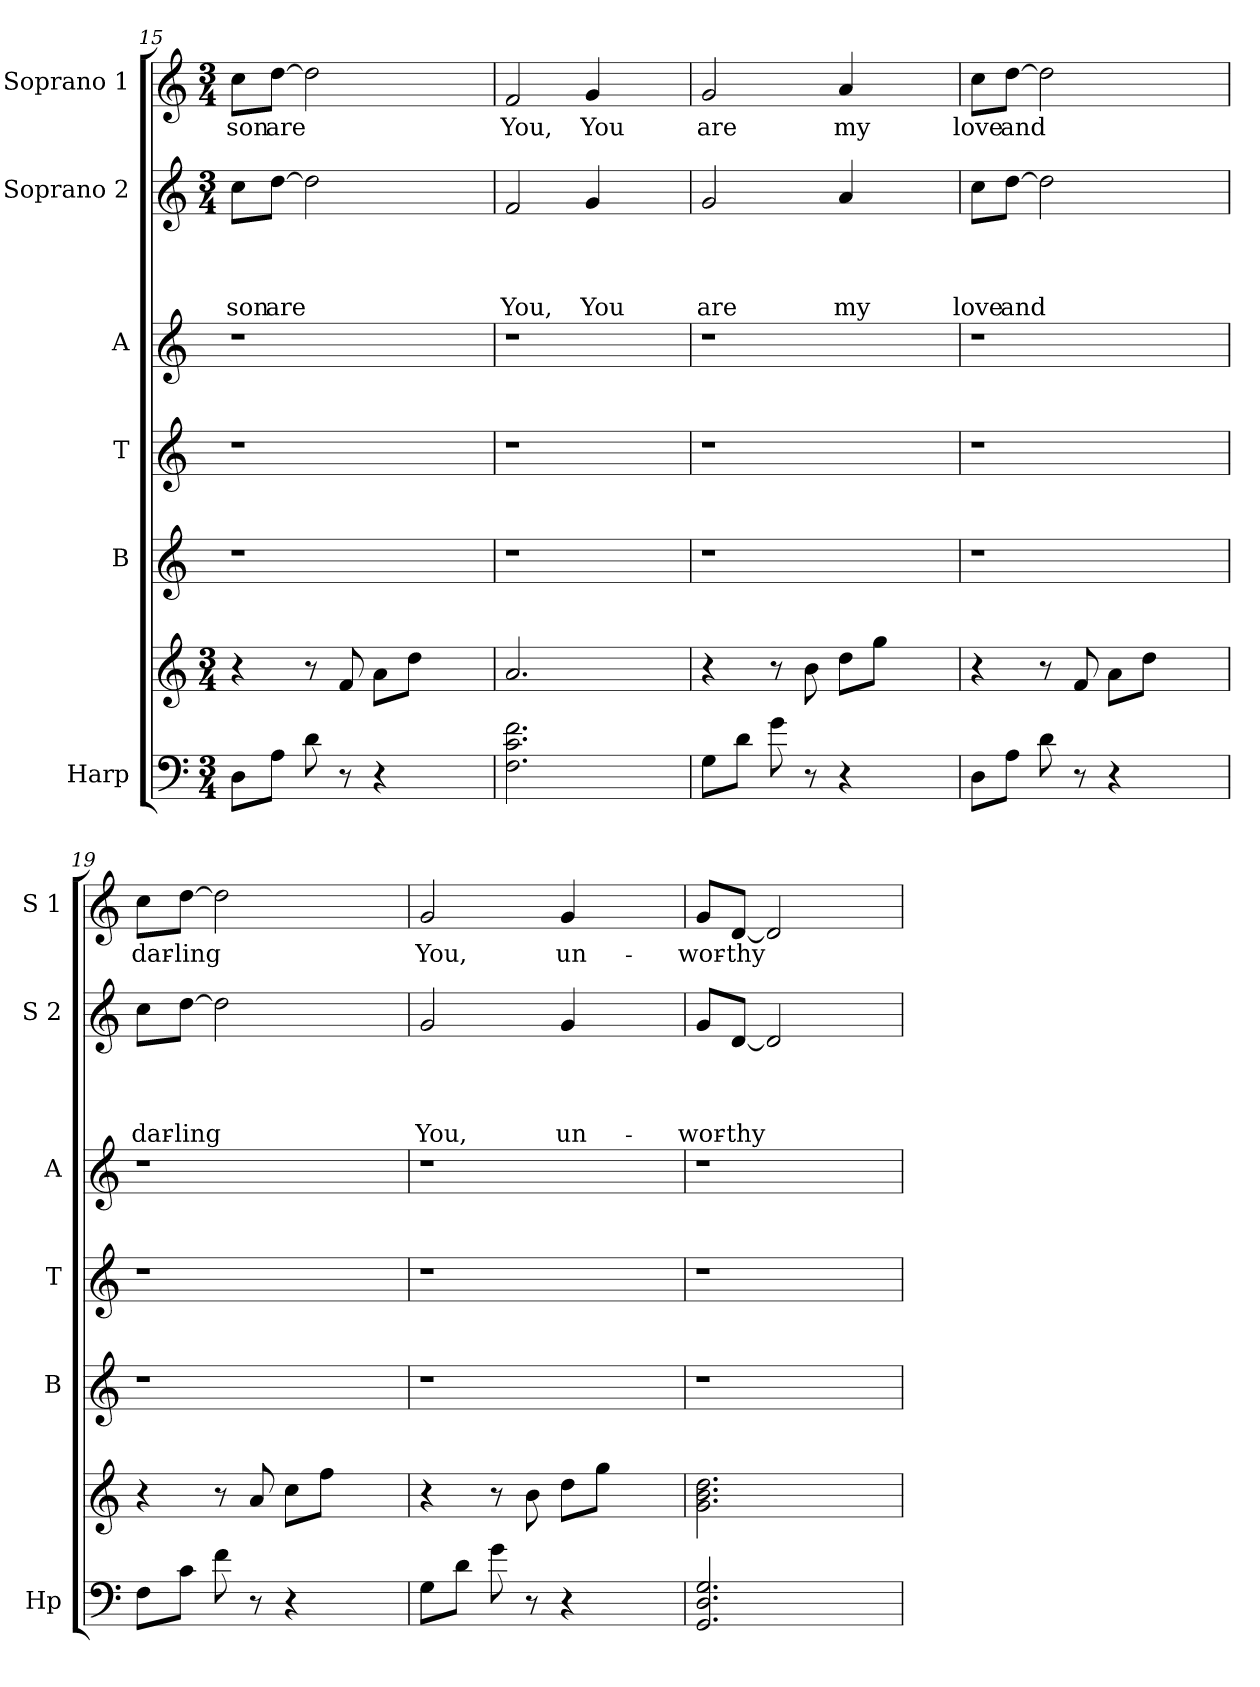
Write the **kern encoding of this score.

**kern	**kern	**kern	**kern	**kern	**kern	**text	**text	**text	**text	**kern	**text
*part6	*part6	*part5	*part4	*part3	*part2	*part2	*part2	*part2	*part2	*part1	*part1
*staff7	*staff6	*staff5	*staff4	*staff3	*staff2	*staff2	*staff2	*staff2	*staff2	*staff1	*staff1
*I"Harp	*	*I"B	*I"T	*I"A	*I"Soprano 2	*	*	*	*	*I"Soprano 1	*
*I'Hp	*	*I'B	*I'T	*I'A	*I'S 2	*	*	*	*	*I'S 1	*
*clefF4	*clefG2	*clefG2	*clefG2	*clefG2	*clefG2	*	*	*	*	*clefG2	*
*k[]	*k[]	*k[]	*k[]	*k[]	*k[]	*	*	*	*	*k[]	*
*C:	*C:	*C:	*C:	*C:	*C:	*	*	*	*	*C:	*
*M3/4	*M3/4	*	*	*	*M3/4	*	*	*	*	*M3/4	*
=15	=15	=15	=15	=15	=15	=15	=15	=15	=15	=15	=15
!	!	!	!	!	!	!	!	!	!LO:LY:b	!	!LO:LY:b
8D\L	4r	1r	1r	1r	8cc\L	.	.	.	son	8cc\L	son
!	!	!	!	!	!	!	!	!	!LO:LY:b	!	!LO:LY:b
8A\J	.	.	.	.	[>8dd\J	.	.	.	are	[>8dd\J	are
8d\	8r	.	.	.	2dd\]	.	.	.	.	2dd\]	.
8r	8f/	.	.	.	.	.	.	.	.	.	.
4r	8a\L	.	.	.	.	.	.	.	.	.	.
.	8dd\J	.	.	.	.	.	.	.	.	.	.
4ryy	4ryy	.	.	.	4ryy	.	.	.	.	4ryy	.
!!LO:LB:g=z
=16	=16	=16	=16	=16	=16	=16	=16	=16	=16	=16	=16
!	!	!	!	!	!	!	!	!	!LO:LY:b	!	!LO:LY:b
2.F\ 2.c\ 2.f\	2.a/	1r	1r	1r	2f/	.	.	.	You,	2f/	You,
!	!	!	!	!	!	!	!	!	!LO:LY:b	!	!LO:LY:b
.	.	.	.	.	4g/	.	.	.	You	4g/	You
4ryy	4ryy	.	.	.	4ryy	.	.	.	.	4ryy	.
=17	=17	=17	=17	=17	=17	=17	=17	=17	=17	=17	=17
!	!	!	!	!	!	!	!	!	!LO:LY:b	!	!LO:LY:b
8G\L	4r	1r	1r	1r	2g/	.	.	.	are	2g/	are
8d\J	.	.	.	.	.	.	.	.	.	.	.
8g\	8r	.	.	.	.	.	.	.	.	.	.
8r	8b\	.	.	.	.	.	.	.	.	.	.
!	!	!	!	!	!	!	!	!	!LO:LY:b	!	!LO:LY:b
4r	8dd\L	.	.	.	4a/	.	.	.	my	4a/	my
.	8gg\J	.	.	.	.	.	.	.	.	.	.
4ryy	4ryy	.	.	.	4ryy	.	.	.	.	4ryy	.
=18	=18	=18	=18	=18	=18	=18	=18	=18	=18	=18	=18
!	!	!	!	!	!	!	!	!	!LO:LY:b	!	!LO:LY:b
8D\L	4r	1r	1r	1r	8cc\L	.	.	.	love	8cc\L	love
!	!	!	!	!	!	!	!	!	!LO:LY:b	!	!LO:LY:b
8A\J	.	.	.	.	[>8dd\J	.	.	.	and	[>8dd\J	and
8d\	8r	.	.	.	2dd\]	.	.	.	.	2dd\]	.
8r	8f/	.	.	.	.	.	.	.	.	.	.
4r	8a\L	.	.	.	.	.	.	.	.	.	.
.	8dd\J	.	.	.	.	.	.	.	.	.	.
4ryy	4ryy	.	.	.	4ryy	.	.	.	.	4ryy	.
=19	=19	=19	=19	=19	=19	=19	=19	=19	=19	=19	=19
!	!	!	!	!	!	!	!	!	!LO:LY:b	!	!LO:LY:b
8F\L	4r	1r	1r	1r	8cc\L	.	.	.	dar-	8cc\L	dar-
!	!	!	!	!	!	!	!	!	!LO:LY:b	!	!LO:LY:b
8c\J	.	.	.	.	[>8dd\J	.	.	.	-ling	[>8dd\J	-ling
8f\	8r	.	.	.	2dd\]	.	.	.	.	2dd\]	.
8r	8a/	.	.	.	.	.	.	.	.	.	.
4r	8cc\L	.	.	.	.	.	.	.	.	.	.
.	8ff\J	.	.	.	.	.	.	.	.	.	.
4ryy	4ryy	.	.	.	4ryy	.	.	.	.	4ryy	.
=20	=20	=20	=20	=20	=20	=20	=20	=20	=20	=20	=20
!	!	!	!	!	!	!	!	!	!LO:LY:b	!	!LO:LY:b
8G\L	4r	1r	1r	1r	2g/	.	.	.	You,	2g/	You,
8d\J	.	.	.	.	.	.	.	.	.	.	.
8g\	8r	.	.	.	.	.	.	.	.	.	.
8r	8b\	.	.	.	.	.	.	.	.	.	.
!	!	!	!	!	!	!	!	!	!LO:LY:b	!	!LO:LY:b
4r	8dd\L	.	.	.	4g/	.	.	.	un-	4g/	un-
.	8gg\J	.	.	.	.	.	.	.	.	.	.
4ryy	4ryy	.	.	.	4ryy	.	.	.	.	4ryy	.
=21	=21	=21	=21	=21	=21	=21	=21	=21	=21	=21	=21
!	!	!	!	!	!	!	!	!	!LO:LY:b	!	!LO:LY:b
2.GG/ 2.D/ 2.G/	2.g\ 2.b\ 2.dd\	1r	1r	1r	8g/L	.	.	.	-wor-	8g/L	-wor-
!	!	!	!	!	!	!	!	!	!LO:LY:b	!	!LO:LY:b
.	.	.	.	.	[<8d/J	.	.	.	-thy	[<8d/J	-thy
.	.	.	.	.	2d/]	.	.	.	.	2d/]	.
4ryy	4ryy	.	.	.	4ryy	.	.	.	.	4ryy	.
=	=	=	=	=	=	=	=	=	=	=	=
*-	*-	*-	*-	*-	*-	*-	*-	*-	*-	*-	*-
